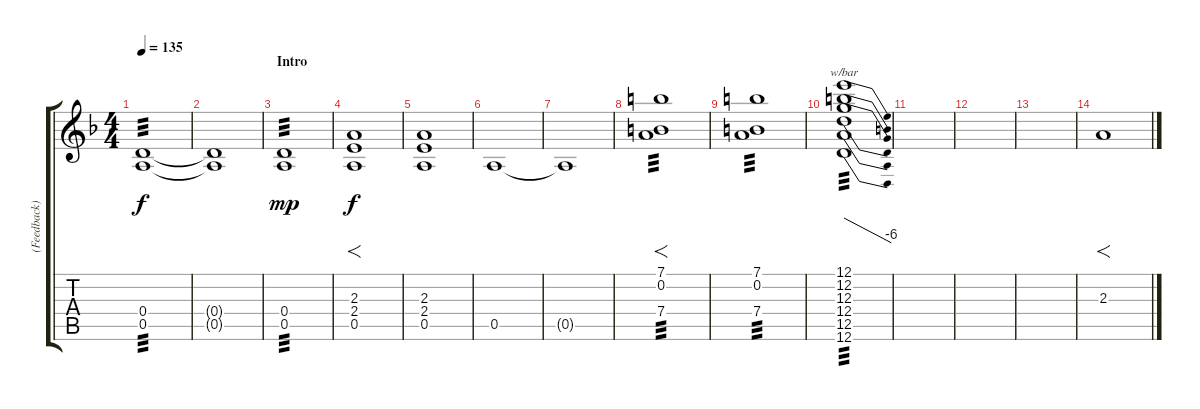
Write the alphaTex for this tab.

\track ("(Feedback)" "(Feedback)") {instrument guitarharmonics}
\staff {score tabs}
\tuning (E4 B3 G3 D3 A2 D2) {hide}
\ts (4 4)
\tempo 135
\clef g2
\ks f
(0.4 0.5).1{tp 3 dy f instrument guitarharmonics} |
(0.4{t} 0.5{t}).1 |
\section ("" "Intro")
(0.4 0.5).1{tp 3 dy mp} |
(2.3 2.4 0.5).1{f dy f} |
(2.3 2.4 0.5).1 |
0.5.1 |
0.5{t}.1 |
(7.1 0.2 7.4).1{f tp 3} |
(7.1 0.2 7.4).1{tp 3} |
(12.1 12.2 12.3 12.4 12.5 12.6).1{tbe (dive default 0 0 60 -24) tp 3} |
|
|
|
2.3.1{f}
